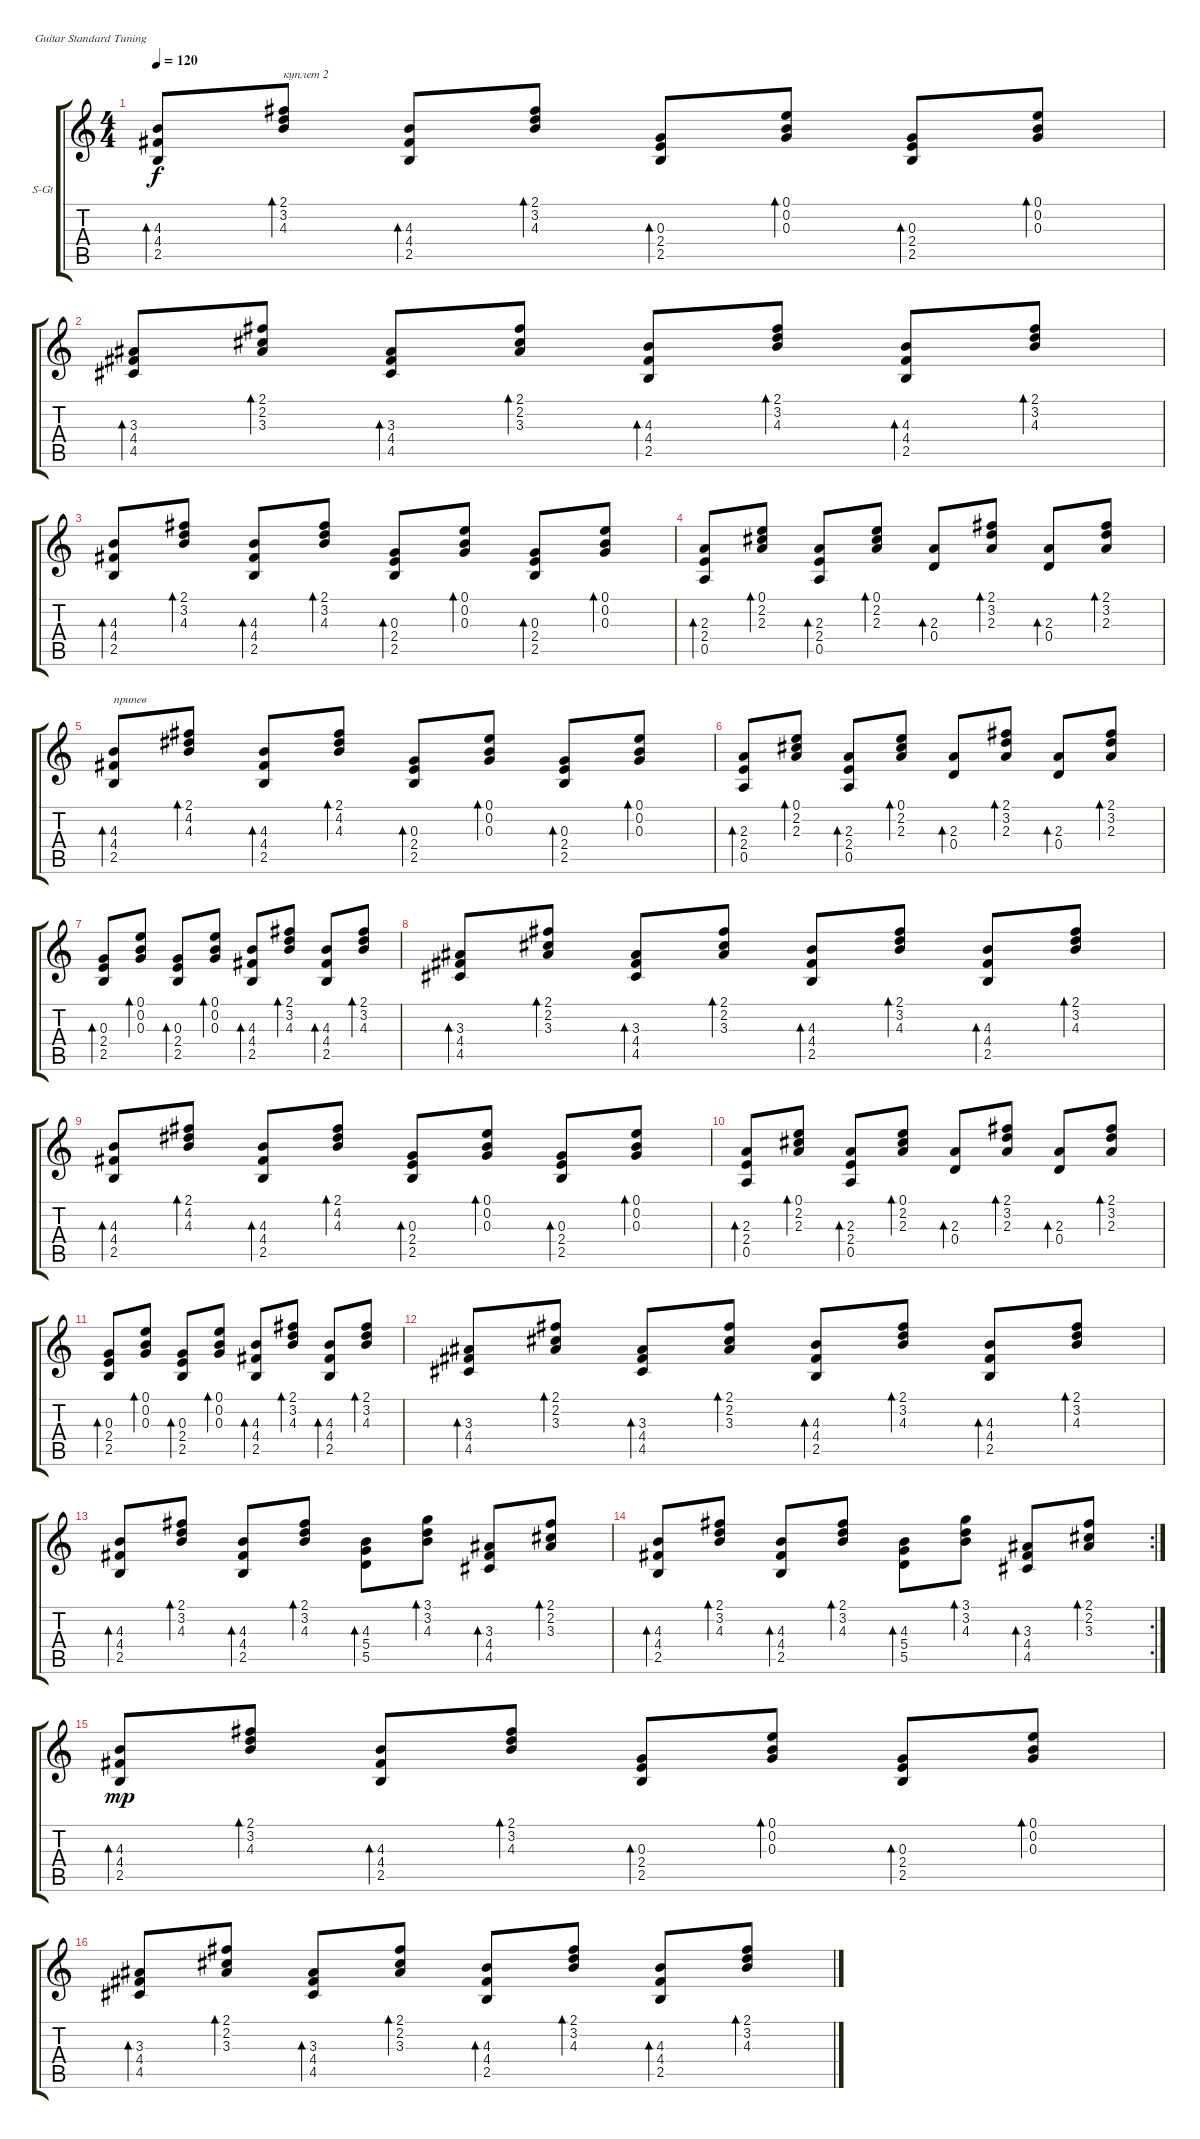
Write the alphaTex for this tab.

\defaultSystemsLayout 4
\bracketExtendMode groupsimilarinstruments
\firstSystemTrackNameOrientation horizontal
\otherSystemsTrackNameOrientation horizontal
\track ("Steel Guitar" "S-Gt") {instrument acousticguitarsteel}
\staff {score tabs}
\tuning (E4 B3 G3 D3 A2 E2)
\ts (4 4)
\tempo 120
\clef g2
\ks c
(2.5 4.4 4.3).8{bd 80 dy f} (4.3 3.2 2.1).8{bd 53 txt "куплет 2"} (2.5 4.4 4.3).8{bd 53} (4.3 3.2 2.1).8{bd 53} (2.5 2.4 0.3).8{bd 80} (0.3 0.2 0.1).8{bd 53} (2.5 2.4 0.3).8{bd 53} (0.3 0.2 0.1).8{bd 53} |
(4.5 4.4 3.3).8{bd 53} (3.3 2.2 2.1).8{bd 53} (4.5 4.4 3.3).8{bd 53} (3.3 2.2 2.1).8{bd 53} (2.5 4.4 4.3).8{bd 80} (4.3 3.2 2.1).8{bd 53} (2.5 4.4 4.3).8{bd 53} (4.3 3.2 2.1).8{bd 53} |
(2.5 4.4 4.3).8{bd 80} (4.3 3.2 2.1).8{bd 53} (2.5 4.4 4.3).8{bd 53} (4.3 3.2 2.1).8{bd 53} (2.5 2.4 0.3).8{bd 80} (0.3 0.2 0.1).8{bd 53} (2.5 2.4 0.3).8{bd 53} (0.3 0.2 0.1).8{bd 53} |
(0.5 2.4 2.3).8{bd 80} (2.3 2.2 0.1).8{bd 53} (0.5 2.4 2.3).8{bd 53} (2.3 2.2 0.1).8{bd 53} (0.4 2.3).8{bd 80} (2.3 3.2 2.1).8{bd 53} (0.4 2.3).8{bd 53} (2.3 3.2 2.1).8{bd 53} |
(2.5 4.4 4.3).8{bd 80 txt "припев"} (4.3 4.2 2.1).8{bd 53} (2.5 4.4 4.3).8{bd 53} (4.3 4.2 2.1).8{bd 53} (2.5 2.4 0.3).8{bd 80} (0.3 0.2 0.1).8{bd 53} (2.5 2.4 0.3).8{bd 53} (0.3 0.2 0.1).8{bd 53} |
(0.5 2.4 2.3).8{bd 80} (2.3 2.2 0.1).8{bd 53} (0.5 2.4 2.3).8{bd 53} (2.3 2.2 0.1).8{bd 53} (0.4 2.3).8{bd 80} (2.3 3.2 2.1).8{bd 53} (0.4 2.3).8{bd 53} (2.3 3.2 2.1).8{bd 53} |
(2.5 2.4 0.3).8{bd 80} (0.3 0.2 0.1).8{bd 53} (2.5 2.4 0.3).8{bd 53} (0.3 0.2 0.1).8{bd 53} (2.5 4.4 4.3).8{bd 80} (4.3 3.2 2.1).8{bd 53} (2.5 4.4 4.3).8{bd 53} (4.3 3.2 2.1).8{bd 53} |
(4.5 4.4 3.3).8{bd 53} (3.3 2.2 2.1).8{bd 53} (4.5 4.4 3.3).8{bd 53} (3.3 2.2 2.1).8{bd 53} (2.5 4.4 4.3).8{bd 80} (4.3 3.2 2.1).8{bd 53} (2.5 4.4 4.3).8{bd 53} (4.3 3.2 2.1).8{bd 53} |
(2.5 4.4 4.3).8{bd 80} (4.3 4.2 2.1).8{bd 53} (2.5 4.4 4.3).8{bd 53} (4.3 4.2 2.1).8{bd 53} (2.5 2.4 0.3).8{bd 80} (0.3 0.2 0.1).8{bd 53} (2.5 2.4 0.3).8{bd 53} (0.3 0.2 0.1).8{bd 53} |
(0.5 2.4 2.3).8{bd 80} (2.3 2.2 0.1).8{bd 53} (0.5 2.4 2.3).8{bd 53} (2.3 2.2 0.1).8{bd 53} (0.4 2.3).8{bd 80} (2.3 3.2 2.1).8{bd 53} (0.4 2.3).8{bd 53} (2.3 3.2 2.1).8{bd 53} |
(2.5 2.4 0.3).8{bd 80} (0.3 0.2 0.1).8{bd 53} (2.5 2.4 0.3).8{bd 53} (0.3 0.2 0.1).8{bd 53} (2.5 4.4 4.3).8{bd 80} (4.3 3.2 2.1).8{bd 53} (2.5 4.4 4.3).8{bd 53} (4.3 3.2 2.1).8{bd 53} |
(4.5 4.4 3.3).8{bd 53} (3.3 2.2 2.1).8{bd 53} (4.5 4.4 3.3).8{bd 53} (3.3 2.2 2.1).8{bd 53} (2.5 4.4 4.3).8{bd 80} (4.3 3.2 2.1).8{bd 53} (2.5 4.4 4.3).8{bd 53} (4.3 3.2 2.1).8{bd 53} |
(2.5 4.4 4.3).8{bd 80} (4.3 3.2 2.1).8{bd 53} (2.5 4.4 4.3).8{bd 53} (4.3 3.2 2.1).8{bd 53} (5.5 5.4 4.3).8{bd 53} (4.3 3.2 3.1).8{bd 53} (4.5 4.4 3.3).8{bd 53} (3.3 2.2 2.1).8{bd 53} |
\rc 2
(2.5 4.4 4.3).8{bd 80} (4.3 3.2 2.1).8{bd 53} (2.5 4.4 4.3).8{bd 53} (4.3 3.2 2.1).8{bd 53} (5.5 5.4 4.3).8{bd 53} (4.3 3.2 3.1).8{bd 53} (4.5 4.4 3.3).8{bd 53} (3.3 2.2 2.1).8{bd 53} |
(2.5 4.4 4.3).8{bd 80 dy mp} (4.3 3.2 2.1).8{bd 53} (2.5 4.4 4.3).8{bd 53} (4.3 3.2 2.1).8{bd 53} (2.5 2.4 0.3).8{bd 80} (0.3 0.2 0.1).8{bd 53} (2.5 2.4 0.3).8{bd 53} (0.3 0.2 0.1).8{bd 53} |
(4.5 4.4 3.3).8{bd 53} (3.3 2.2 2.1).8{bd 53} (4.5 4.4 3.3).8{bd 53} (3.3 2.2 2.1).8{bd 53} (2.5 4.4 4.3).8{bd 80} (4.3 3.2 2.1).8{bd 53} (2.5 4.4 4.3).8{bd 53} (4.3 3.2 2.1).8{bd 53}
